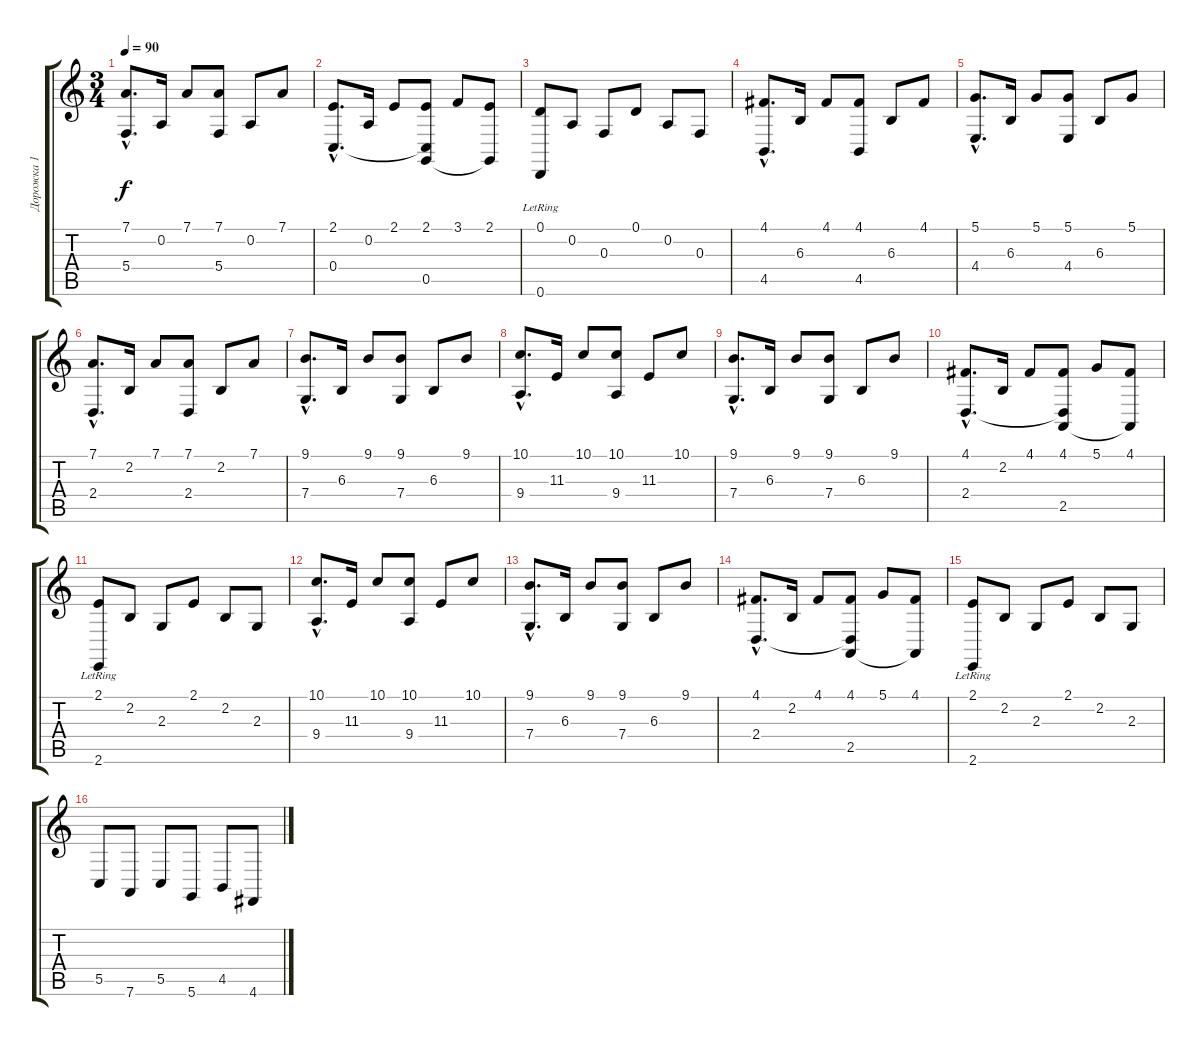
\track ("Дорожка 1" "Дорожка 1") {instrument brightacousticpiano}
\staff {score tabs}
\tuning (D4 A3 F3 C3 G2 D2) {hide}
\ts (3 4)
\tempo 90
\clef g2
\ks c
(7.1{hac} 5.4{hac}).8{d dy f} 0.2.16 7.1.8 (7.1 5.4).8 0.2.8 7.1.8 |
(2.1{hac} 0.4{hac}).8{d} 0.2.16 2.1.8 (2.1 0.4{t} 0.5).8 3.1.8 (2.1 0.5{t}).8 |
(0.1 0.6{lr}).8 0.2.8 0.3.8 0.1.8 0.2.8 0.3.8 |
(4.1{hac} 4.5{hac}).8{d} 6.3.16 4.1.8 (4.1 4.5).8 6.3.8 4.1.8 |
(5.1{hac} 4.4{hac}).8{d} 6.3.16 5.1.8 (5.1 4.4).8 6.3.8 5.1.8 |
(7.1{hac} 2.4{hac}).8{d} 2.2.16 7.1.8 (7.1 2.4).8 2.2.8 7.1.8 |
(9.1{hac} 7.4{hac}).8{d} 6.3.16 9.1.8 (9.1 7.4).8 6.3.8 9.1.8 |
(10.1{hac} 9.4{hac}).8{d} 11.3.16 10.1.8 (10.1 9.4).8 11.3.8 10.1.8 |
(9.1{hac} 7.4{hac}).8{d} 6.3.16 9.1.8 (9.1 7.4).8 6.3.8 9.1.8 |
(4.1{hac} 2.4{hac}).8{d} 2.2.16 4.1.8 (4.1 2.4{t} 2.5).8 5.1.8 (4.1 2.5{t}).8 |
(2.1 2.6{lr}).8 2.2.8 2.3.8 2.1.8 2.2.8 2.3.8 |
(10.1{hac} 9.4{hac}).8{d} 11.3.16 10.1.8 (10.1 9.4).8 11.3.8 10.1.8 |
(9.1{hac} 7.4{hac}).8{d} 6.3.16 9.1.8 (9.1 7.4).8 6.3.8 9.1.8 |
(4.1{hac} 2.4{hac}).8{d} 2.2.16 4.1.8 (4.1 2.4{t} 2.5).8 5.1.8 (4.1 2.5{t}).8 |
(2.1 2.6{lr}).8 2.2.8 2.3.8 2.1.8 2.2.8 2.3.8 |
5.5.8 7.6.8 5.5.8 5.6.8 4.5.8 4.6.8
